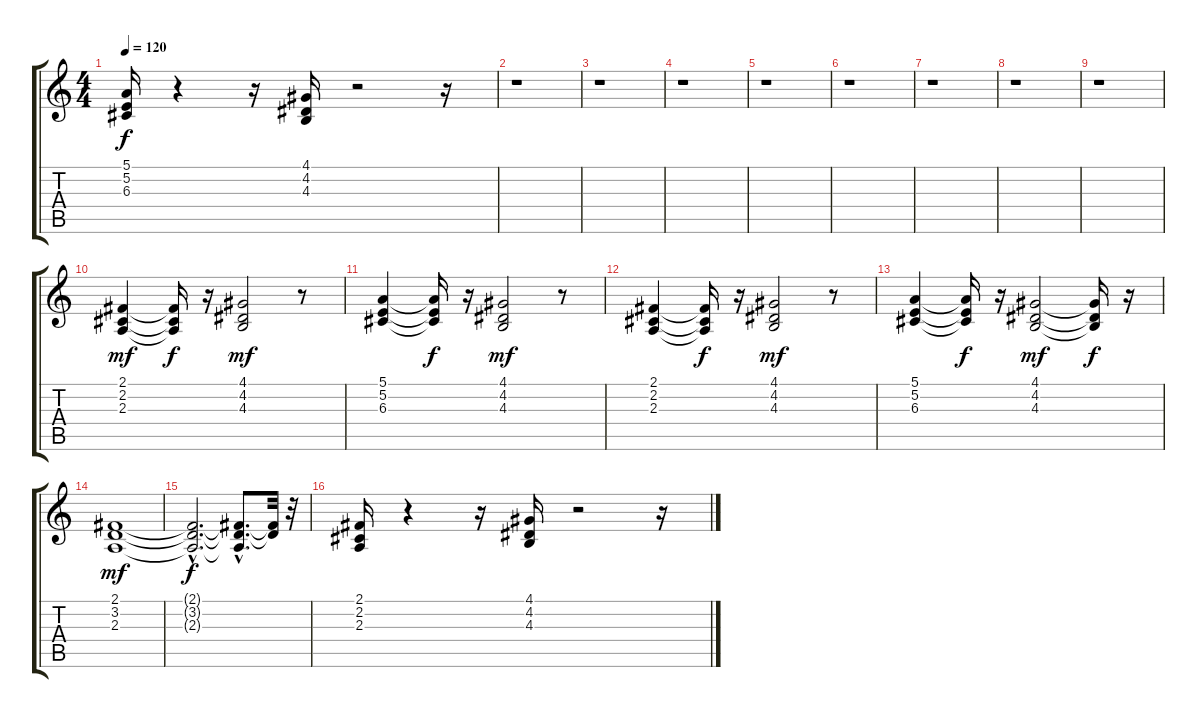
\track "" {instrument synthstrings1}
\staff {score tabs}
\tuning (E4 B3 G3 D3 A2 E2) {hide}
\ts (4 4)
\tempo 120
\clef g2
\ks c
(5.1 5.2 6.3).16{dy f} r.4 r.16 (4.1 4.2 4.3).16 r.2 r.16 |
r.1 |
r.1 |
r.1 |
r.1 |
r.1 |
r.1 |
r.1 |
r.1 |
(2.1 2.2 2.3).4{dy mf} (2.1{t} 2.2{t} 2.3{t}).16{dy f} r.16 (4.1 4.2 4.3).2{dy mf} r.8 |
(5.1 5.2 6.3).4 (5.1{t} 5.2{t} 6.3{t}).16{dy f} r.16 (4.1 4.2 4.3).2{dy mf} r.8 |
(2.1 2.2 2.3).4 (2.1{t} 2.2{t} 2.3{t}).16{dy f} r.16 (4.1 4.2 4.3).2{dy mf} r.8 |
(5.1 5.2 6.3).4 (5.1{t} 5.2{t} 6.3{t}).16{dy f} r.16 (4.1 4.2 4.3).2{dy mf} (4.1{t} 4.2{t} 4.3{t}).16{dy f} r.16 |
(2.1 3.2 2.3).1{dy mf} |
(2.1{hac t} 3.2{hac t} 2.3{hac t}).2{d dy f} (2.1{hac t} 3.2{hac t} 2.3{hac t}).8{d} (2.1{t} 3.2{t}).32 r.32 |
(2.1 2.2 2.3).16 r.4 r.16 (4.1 4.2 4.3).16 r.2 r.16
